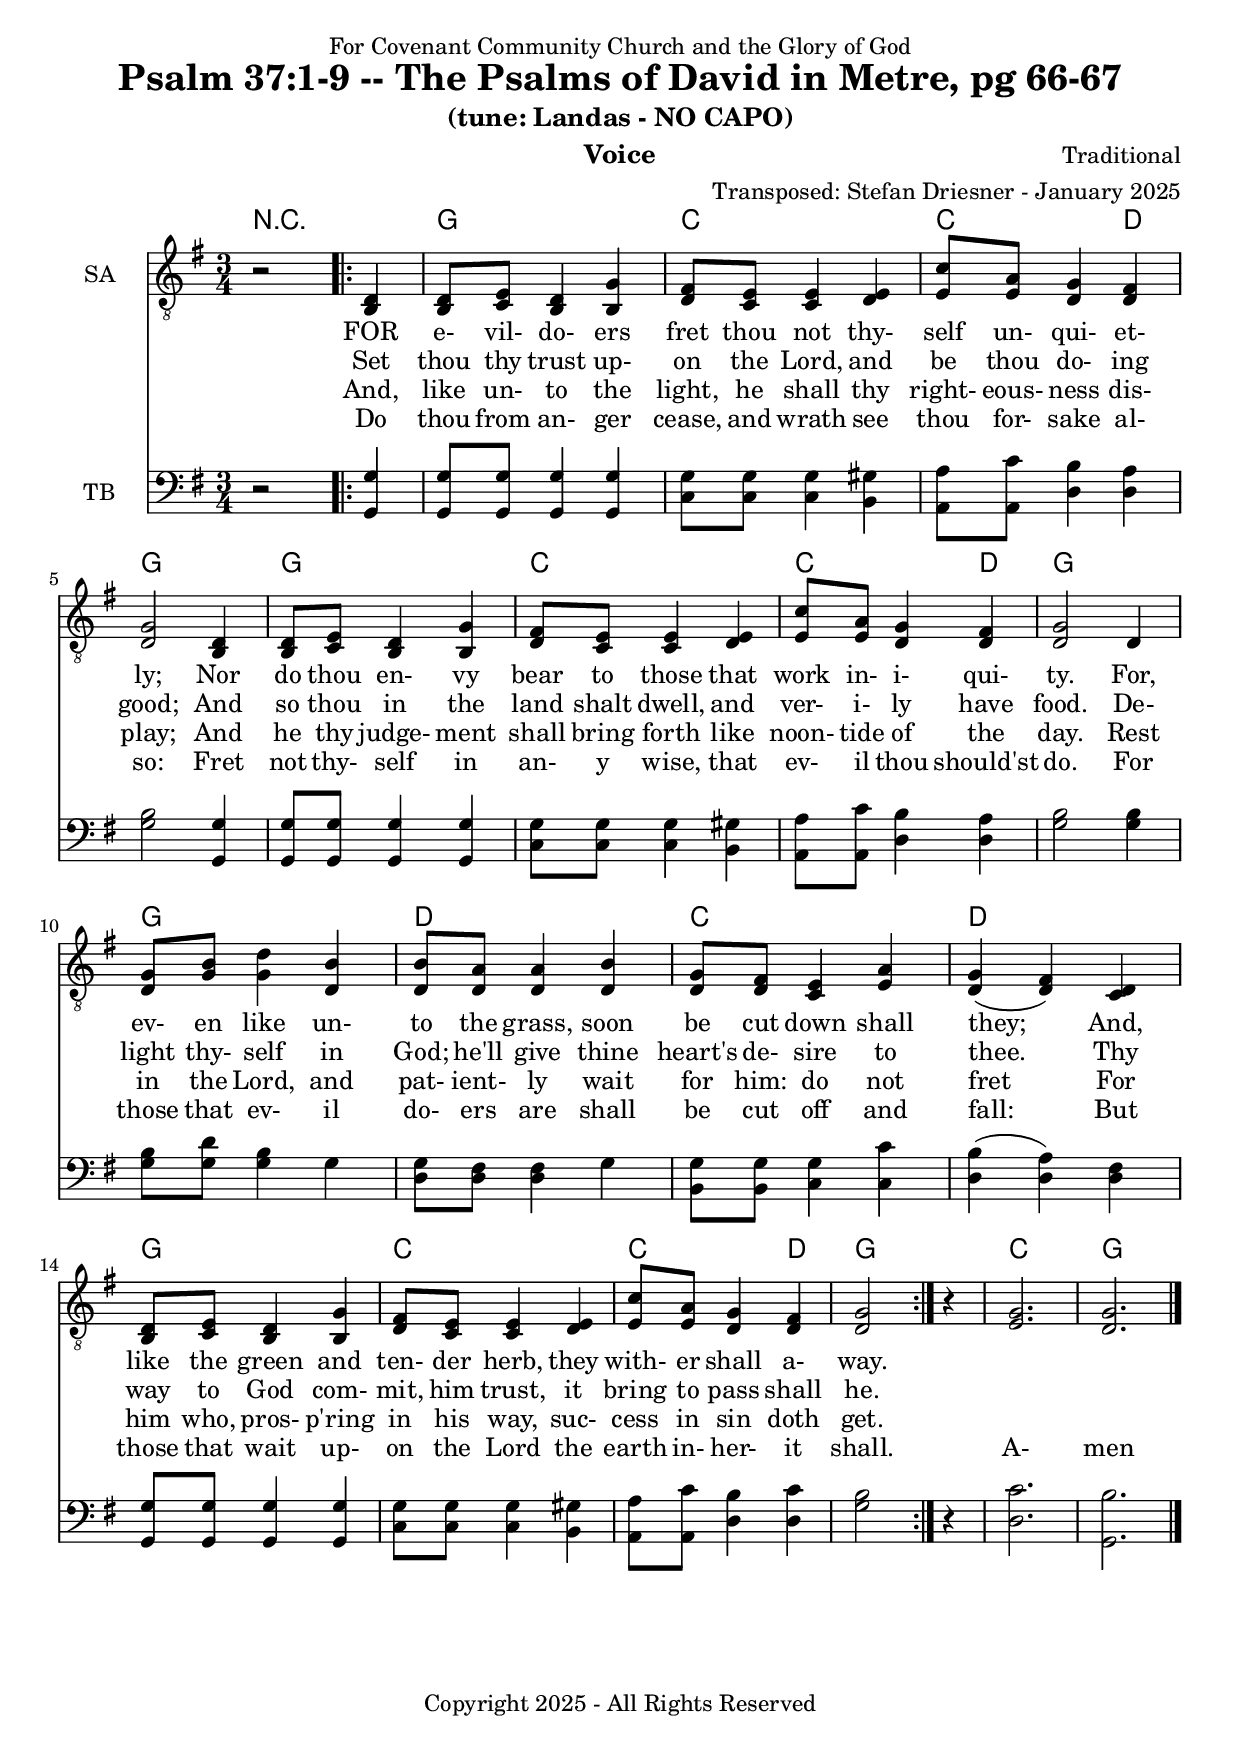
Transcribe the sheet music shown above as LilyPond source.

\version "2.24.1"
\language "english"

% force .mid extension for MIDI file output
#(ly:set-option 'midi-extension "mid")

\header {
  dedication = "For Covenant Community Church and the Glory of God"
  title = "Psalm 37:1-9 -- The Psalms of David in Metre, pg 66-67"
  subtitle = "(tune: Landas - NO CAPO)"
  instrument = "Voice"
  composer = "Traditional"
  arranger = "Transposed: Stefan Driesner - January 2025"
  meter = ""
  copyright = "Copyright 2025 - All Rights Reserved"
}

global = {
  \key g \major
  \numericTimeSignature
  \time 3/4
}

versesVoiceOne = \lyricmode {
  % Verse 1-2
  FOR e- vil- do- ers fret thou not
  thy- self un- qui- et- ly;
  Nor do thou en- vy bear to those
  that work in- i- qui- ty.
  For, ev- en like un- to the grass,
  soon be cut down shall they;
  And, like the green and ten- der herb,
  they with- er shall a- way.
}

versesVoiceTwo = \lyricmode {
  % Verse 3-5
  Set thou thy trust up- on the Lord,
  and be thou do- ing good;
  And so thou in the land shalt dwell,
  and ver- i- ly have food.
  De- light thy- self in God; he'll give
  thine heart's de- sire to thee.
  Thy way to God com- mit, him trust,
  it bring to pass shall he.
}

versesVoiceThree = \lyricmode {
  % Verse 6-7
  And, like un- to the light, he shall
  thy right- eous- ness dis- play;
  And he thy judge- ment shall bring forth
  like noon- tide of the day.
  Rest in the Lord, and pat- ient- ly
  wait for him: do not fret
  For him who, pros- p'ring in his way,
  suc- cess in sin doth get.
}

versesVoiceFour = \lyricmode {
  % Verse 8-9
  Do thou from an- ger cease, and wrath
  see thou for- sake al- so:
  Fret not thy- self in an- y wise,
  that ev- il thou should'st do.
  For those that ev- il do- ers are
  shall be cut off and fall:
  But those that wait up- on the Lord
  the earth in- her- it shall.
  A- men
}

% G major  ^\markup { \fret-diagram "6-3;5-2;4-o;3-o;2-3;1-3;" }
% C9 major ^\markup { \fret-diagram "6-o;5-3;4-2;3-o;2-3;1-3;" }
% D major  ^\markup { \fret-diagram "6-x;5-o;4-o;3-2;2-3;1-2;" }

MelodyVoice = \relative c {
  \global
  \dynamicUp
  % Music follows here.
  {
    r2
    \repeat volta 2
    {
      <d >4 |
      % Verse 1
      <d  >8  <e  >8  <d  >4  <g  >4  |
      <fs >8  <e  >8  <e  >4  <e  >4  |
      <c' >8  <a  >8  <g  >4  <fs >4  |
      <g  >2                  <d  >4  |
      <d  >8  <e  >8  <d  >4  <g  >4  |
      <fs >8  <e  >8  <e  >4  <e  >4  |
      <c' >8  <a  >8  <g  >4  <fs >4  |
      <g  >2                  <d  >4  |
      <g  >8  <b  >8  <d  >4  <b  >4  |
      <b  >8  <a  >8  <a  >4  <b  >4  |
      <g  >8  <fs >8  <e  >4  <a  >4  |
      <g  >4         (<fs >4) <d  >4  |
      <d  >8  <e  >8  <d  >4  <g  >4  |
      <fs >8  <e  >8  <e  >4  <e  >4  |
      <c' >8  <a  >8  <g  >4  <fs >4  |
      <g  >2
    }
    r4
  }
  <g>2. <g>2.
  \bar "|."
}

SAVoiceVerse = {
}

SAVoice = \relative c {
  \global
  \dynamicUp
  % Music follows here.
  {
    r2    
    \repeat volta 2
    {
      <b  d >4 |
      <b  d  >8  <c  e  >8  <b  d  >4  <b  g' >4  |
      <d  fs >8  <c  e  >8  <c  e  >4  <d  e  >4  |
      <e  c' >8  <e  a  >8  <d  g  >4  <d  fs >4  |
      <d  g  >2                        <b  d  >4  |
      <b  d  >8  <c  e  >8  <b  d  >4  <b  g' >4  |
      <d  fs >8  <c  e  >8  <c  e  >4  <d  e  >4  |
      <e  c' >8  <e  a  >8  <d  g  >4  <d  fs >4  |
      <d  g  >2                        <d     >4  |
      <d  g  >8  <g  b  >8  <g  d' >4  <d  b' >4  |
      <d  b' >8  <d  a' >8  <d  a' >4  <d  b' >4  |
      <d  g  >8  <d  fs >8  <c  e  >4  <e  a  >4  |
      <d  g  >4            (<d  fs >4) <c  d  >4  |
      <b  d  >8  <c  e  >8  <b  d  >4  <b  g' >4  |
      <d  fs >8  <c  e  >8  <c  e  >4  <d  e  >4  |
      <e  c' >8  <e  a  >8  <d  g  >4  <d  fs >4  |
      <d  g  >2
    }
    r4
  }
  <e  g  >2. <d  g  >2.
  \bar "|."
}

TBVoice = \relative c {
  \global
  \dynamicUp
  % Music follows here.
  {
    r2
    \repeat volta 2
    {
      <g  g' >4 |
      <g  g' >8  <g  g' >8  <g  g' >4  <g  g' >4  |
      <c  g' >8  <c  g' >8  <c  g' >4  <b  gs'>4  |
      <a  a' >8  <a  c' >8  <d  b' >4  <d  a' >4  |
      <g  b  >2                        <g, g' >4  |
      <g  g' >8  <g  g' >8  <g  g' >4  <g  g' >4  |
      <c  g' >8  <c  g' >8  <c  g' >4  <b  gs'>4  |
      <a  a' >8  <a  c' >8  <d  b' >4  <d  a' >4  |
      <g  b  >2                        <g  b  >4  |
      <g  b  >8  <g  d' >8  <g  b  >4  <g     >4  |
      <d  g  >8  <d  fs >8  <d  fs >4  <g     >4  |
      <b, g' >8  <b  g' >8  <c  g' >4  <c  c' >4  |
      <d  b'  >4           (<d  a' >4) <d  fs >4  |
      <g, g'  >8 <g  g' >8  <g  g' >4  <g  g' >4  |
      <c  g' >8  <c  g' >8  <c  g' >4  <b  gs'>4  |
      <a  a' >8  <a  c' >8  <d  b' >4  <d  c' >4  |
      <g  b  >2
    }
    r4
  }
  <d  c'  >2. <g,  b'  >2.
  \bar "|."
}

Chords = \new ChordNames {
  \chordmode {
    r2.
    <g>2. <c>2. <c>2  <d>4 <g>2.
    <g>2. <c>2. <c>2  <d>4 <g>2.
    <g>2. <d>2. <c>2.      <d>2. 
    <g>2. <c>2. <c>2  <d>4 <g>2.
    <c>  <g>
  }
}

MelodyVoicePart = \new Staff \with {
  instrumentName = "Melody"
  midiInstrument = "Voice Oohs"
} { \clef "treble_8" \MelodyVoice }
\addlyrics { \versesVoiceOne }
\addlyrics { \versesVoiceTwo }
\addlyrics { \versesVoiceThree }
\addlyrics { \versesVoiceFour }

SAVoicePart = \new Staff \with {
  instrumentName = "SA"
  midiInstrument = "Voice Oohs"
} { \clef "treble_8" \SAVoice }
\addlyrics { \versesVoiceOne }
\addlyrics { \versesVoiceTwo }
\addlyrics { \versesVoiceThree }
\addlyrics { \versesVoiceFour }

TBVoicePart = \new Staff \with {
  instrumentName = "TB"
  midiInstrument = "Voice Oohs"
} { \clef bass \TBVoice }

\score {
  <<
    \Chords
    % \MelodyVoicePart    
    \SAVoicePart
    \TBVoicePart
  >>
  \layout { }
  \midi {
    \context {
      \Score
      tempoWholesPerMinute = #(ly:make-moment 100 2)
    }
  }
}

%\markup {
%  \fill-line {
%    {
%      \column {
%        \left-align {
%	  "    Amen"
%        }
%      }
%    }
%  }
%}